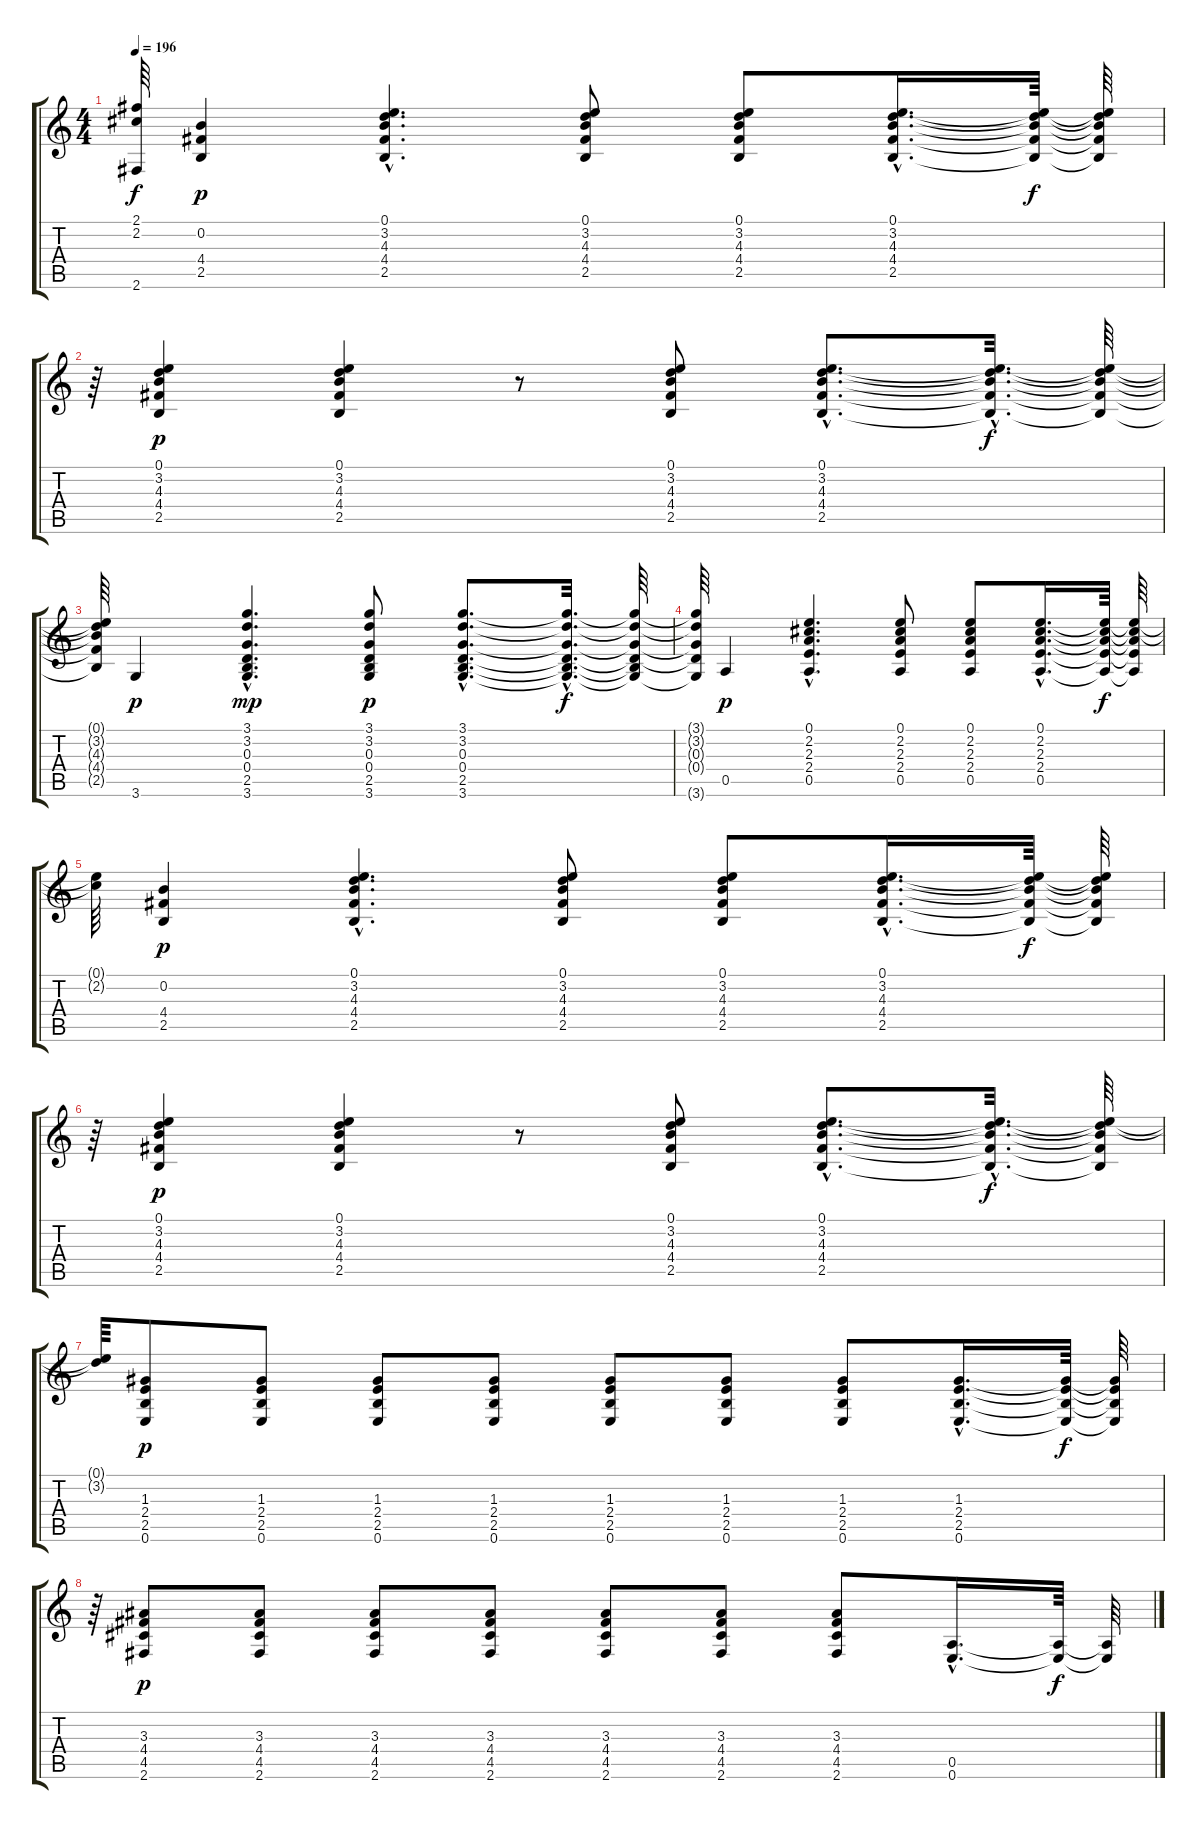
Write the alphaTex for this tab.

\track "" {instrument acousticguitarsteel}
\staff {score tabs}
\tuning (E4 B3 G3 D3 A2 E2) {hide}
\ts (4 4)
\tempo 196
\clef g2
\ks c
(2.1{t} 2.2{t} 2.6{t}).64{dy f} (0.2 4.4 2.5).4{dy p} (0.1{hac} 3.2{hac} 4.3{hac} 4.4{hac} 2.5{hac}).4{d} (0.1 3.2 4.3 4.4 2.5).8 (0.1 3.2 4.3 4.4 2.5).8 (0.1{hac} 3.2{hac} 4.3{hac} 4.4{hac} 2.5{hac}).16{d} (0.1{t} 3.2{t} 4.3{t} 4.4{t} 2.5{t}).64{dy f} (0.1{t} 3.2{t} 4.3{t} 4.4{t} 2.5{t}).64 |
r.64 (0.1 3.2 4.3 4.4 2.5).4{dy p} (0.1 3.2 4.3 4.4 2.5).4 r.8 (0.1 3.2 4.3 4.4 2.5).8 (0.1{hac} 3.2{hac} 4.3{hac} 4.4{hac} 2.5{hac}).8{d} (0.1{hac t} 3.2{hac t} 4.3{hac t} 4.4{hac t} 2.5{hac t}).32{d dy f} (0.1{t} 3.2{t} 4.3{t} 4.4{t} 2.5{t}).64 |
(0.1{t} 3.2{t} 4.3{t} 4.4{t} 2.5{t}).64 3.6.4{dy p} (3.1{hac} 3.2{hac} 0.3{hac} 0.4{hac} 2.5{hac} 3.6{hac}).4{d dy mp} (3.1 3.2 0.3 0.4 2.5 3.6).8{dy p} (3.1{hac} 3.2{hac} 0.3{hac} 0.4{hac} 2.5{hac} 3.6{hac}).8{d} (3.1{hac t} 3.2{hac t} 0.3{hac t} 0.4{hac t} 2.5{hac t} 3.6{hac t}).32{d dy f} (3.1{t} 3.2{t} 0.3{t} 0.4{t} 2.5{t} 3.6{t}).64 |
(3.1{t} 3.2{t} 0.3{t} 0.4{t} 3.6{t}).64 0.5.4{dy p} (0.1{hac} 2.2{hac} 2.3{hac} 2.4{hac} 0.5{hac}).4{d} (0.1 2.2 2.3 2.4 0.5).8 (0.1 2.2 2.3 2.4 0.5).8 (0.1{hac} 2.2{hac} 2.3{hac} 2.4{hac} 0.5{hac}).16{d} (0.1{t} 2.2{t} 2.3{t} 2.4{t} 0.5{t}).64{dy f} (0.1{t} 2.2{t} 2.3{t} 2.4{t} 0.5{t}).64 |
(0.1{t} 2.2{t}).64 (0.2 4.4 2.5).4{dy p} (0.1{hac} 3.2{hac} 4.3{hac} 4.4{hac} 2.5{hac}).4{d} (0.1 3.2 4.3 4.4 2.5).8 (0.1 3.2 4.3 4.4 2.5).8 (0.1{hac} 3.2{hac} 4.3{hac} 4.4{hac} 2.5{hac}).16{d} (0.1{t} 3.2{t} 4.3{t} 4.4{t} 2.5{t}).64{dy f} (0.1{t} 3.2{t} 4.3{t} 4.4{t} 2.5{t}).64 |
r.64 (0.1 3.2 4.3 4.4 2.5).4{dy p} (0.1 3.2 4.3 4.4 2.5).4 r.8 (0.1 3.2 4.3 4.4 2.5).8 (0.1{hac} 3.2{hac} 4.3{hac} 4.4{hac} 2.5{hac}).8{d} (0.1{hac t} 3.2{hac t} 4.3{hac t} 4.4{hac t} 2.5{hac t}).32{d dy f} (0.1{t} 3.2{t} 4.3{t} 4.4{t} 2.5{t}).64 |
(0.1{t} 3.2{t}).64 (1.3 2.4 2.5 0.6).8{dy p} (1.3 2.4 2.5 0.6).8 (1.3 2.4 2.5 0.6).8 (1.3 2.4 2.5 0.6).8 (1.3 2.4 2.5 0.6).8 (1.3 2.4 2.5 0.6).8 (1.3 2.4 2.5 0.6).8 (1.3{hac} 2.4{hac} 2.5{hac} 0.6{hac}).16{d} (1.3{t} 2.4{t} 2.5{t} 0.6{t}).64{dy f} (1.3{t} 2.4{t} 2.5{t} 0.6{t}).64 |
r.64 (3.3 4.4 4.5 2.6).8{dy p} (3.3 4.4 4.5 2.6).8 (3.3 4.4 4.5 2.6).8 (3.3 4.4 4.5 2.6).8 (3.3 4.4 4.5 2.6).8 (3.3 4.4 4.5 2.6).8 (3.3 4.4 4.5 2.6).8 (0.5{hac} 0.6{hac}).16{d} (0.5{t} 0.6{t}).64{dy f} (0.5{t} 0.6{t}).64
